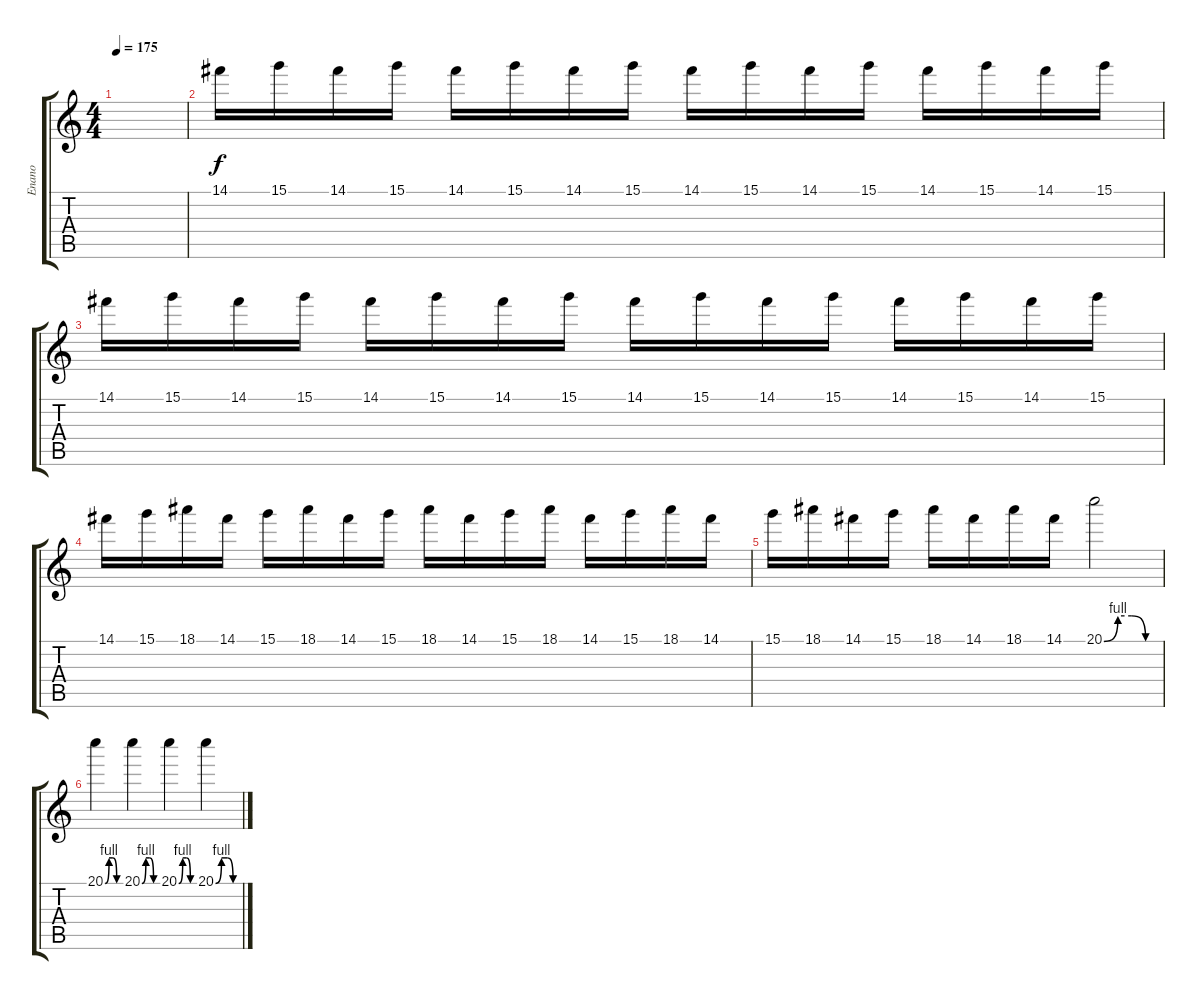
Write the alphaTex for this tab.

\track ("Enano" "Enano") {instrument distortionguitar}
\staff {score tabs}
\tuning (E4 B3 G3 D3 A2 E2) {hide}
\ts (4 4)
\tempo 175
\clef g2
\ks c
|
14.1.16 15.1.16 14.1.16 15.1.16 14.1.16 15.1.16 14.1.16 15.1.16 14.1.16 15.1.16 14.1.16 15.1.16 14.1.16 15.1.16 14.1.16 15.1.16 |
14.1.16 15.1.16 14.1.16 15.1.16 14.1.16 15.1.16 14.1.16 15.1.16 14.1.16 15.1.16 14.1.16 15.1.16 14.1.16 15.1.16 14.1.16 15.1.16 |
14.1.16 15.1.16 18.1.16 14.1.16 15.1.16 18.1.16 14.1.16 15.1.16 18.1.16 14.1.16 15.1.16 18.1.16 14.1.16 15.1.16 18.1.16 14.1.16 |
15.1.16 18.1.16 14.1.16 15.1.16 18.1.16 14.1.16 18.1.16 14.1.16 20.1{be (custom 0 0 15 4 30 4 45 0 60 0)}.2 |
20.1{be (custom 0 0 15 4 30 4 45 0 60 0)}.4 20.1{be (custom 0 0 15 4 30 4 45 0 60 0)}.4 20.1{be (custom 0 0 15 4 30 4 45 0 60 0)}.4 20.1{be (custom 0 0 15 4 30 4 45 0 60 0)}.4
